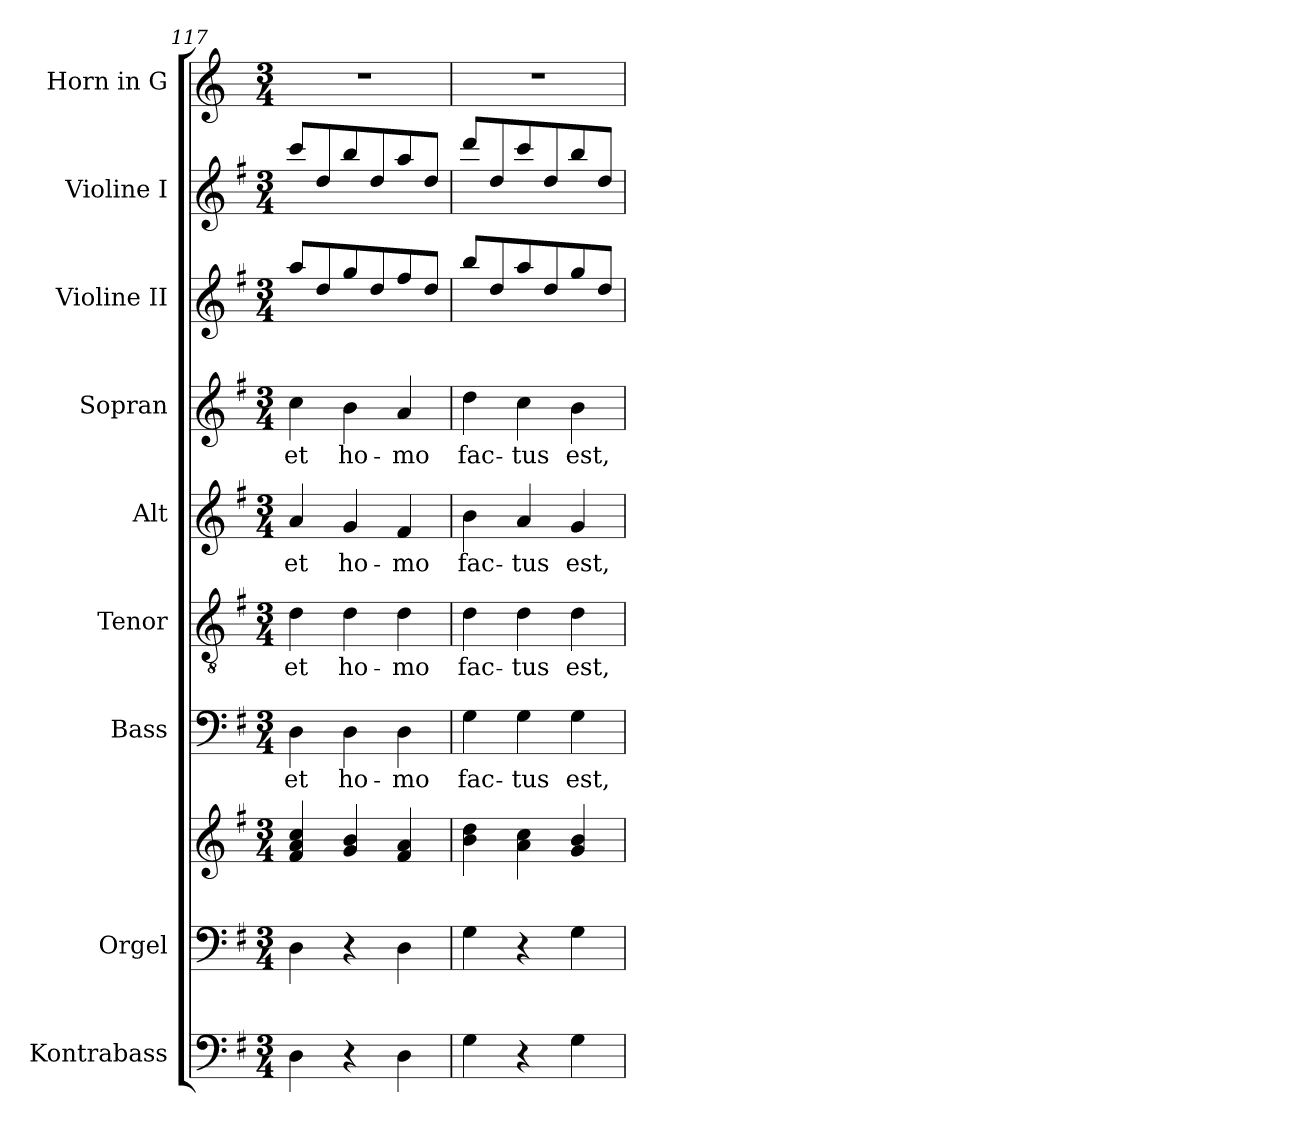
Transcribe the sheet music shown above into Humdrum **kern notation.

**kern	**kern	**kern	**kern	**text	**kern	**text	**kern	**text	**kern	**text	**kern	**kern	**kern
*part9	*part8	*part8	*part7	*part7	*part6	*part6	*part5	*part5	*part4	*part4	*part3	*part2	*part1
*staff10	*staff9	*staff8	*staff7	*staff7	*staff6	*staff6	*staff5	*staff5	*staff4	*staff4	*staff3	*staff2	*staff1
*I"Kontrabass	*I"Orgel	*	*I"Bass	*	*I"Tenor	*	*I"Alt	*	*I"Sopran	*	*I"Violine II	*I"Violine I	*I"Horn in G
*I'Kb.	*I'Org.	*	*I'B	*	*I'T	*	*I'A	*	*I'S	*	*I'Vl. II	*I'Vl. I	*I'Hrn.
*clefF4	*clefF4	*clefG2	*clefF4	*	*clefGv2	*	*clefG2	*	*clefG2	*	*clefG2	*clefG2	*clefG2
*ITrd7c12	*	*	*	*	*	*	*	*	*	*	*ITrd7c12	*ITrd7c12	*ITrd3c5
*k[f#]	*k[f#]	*k[f#]	*k[f#]	*	*k[f#]	*	*k[f#]	*	*k[f#]	*	*k[f#]	*k[f#]	*k[f#]
*G:	*G:	*G:	*G:	*	*G:	*	*G:	*	*G:	*	*G:	*G:	*G:
*M3/4	*M3/4	*M3/4	*M3/4	*	*M3/4	*	*M3/4	*	*M3/4	*	*M3/4	*M3/4	*M3/4
=117	=117	=117	=117	=117	=117	=117	=117	=117	=117	=117	=117	=117	=117
!	!	!	!	!LO:LY:b	!	!LO:LY:b	!	!LO:LY:b	!	!LO:LY:b	!	!	!
4DD\	4D\	4f#/ 4a/ 4cc/	4D\	et	4d\	et	4a/	et	4cc\	et	8a/L	8cc/L	2.r
.	.	.	.	.	.	.	.	.	.	.	8d/	8d/	.
!	!	!	!	!LO:LY:b	!	!LO:LY:b	!	!LO:LY:b	!	!LO:LY:b	!	!	!
4r	4r	4g/ 4b/	4D\	ho-	4d\	ho-	4g/	ho-	4b\	ho-	8g/	8b/	.
.	.	.	.	.	.	.	.	.	.	.	8d/	8d/	.
!	!	!	!	!LO:LY:b	!	!LO:LY:b	!	!LO:LY:b	!	!LO:LY:b	!	!	!
4DD\	4D\	4f#/ 4a/	4D\	-mo	4d\	-mo	4f#/	-mo	4a/	-mo	8f#/	8a/	.
.	.	.	.	.	.	.	.	.	.	.	8d/J	8d/J	.
=118	=118	=118	=118	=118	=118	=118	=118	=118	=118	=118	=118	=118	=118
!	!	!	!	!LO:LY:b	!	!LO:LY:b	!	!LO:LY:b	!	!LO:LY:b	!	!	!
4GG\	4G\	4b\ 4dd\	4G\	fac-	4d\	fac-	4b\	fac-	4dd\	fac-	8b/L	8dd/L	2.r
.	.	.	.	.	.	.	.	.	.	.	8d/	8d/	.
!	!	!	!	!LO:LY:b	!	!LO:LY:b	!	!LO:LY:b	!	!LO:LY:b	!	!	!
4r	4r	4a\ 4cc\	4G\	-tus	4d\	-tus	4a/	-tus	4cc\	-tus	8a/	8cc/	.
.	.	.	.	.	.	.	.	.	.	.	8d/	8d/	.
!	!	!	!	!LO:LY:b	!	!LO:LY:b	!	!LO:LY:b	!	!LO:LY:b	!	!	!
4GG\	4G\	4g/ 4b/	4G\	est,	4d\	est,	4g/	est,	4b\	est,	8g/	8b/	.
.	.	.	.	.	.	.	.	.	.	.	8d/J	8d/J	.
=	=	=	=	=	=	=	=	=	=	=	=	=	=
*-	*-	*-	*-	*-	*-	*-	*-	*-	*-	*-	*-	*-	*-
